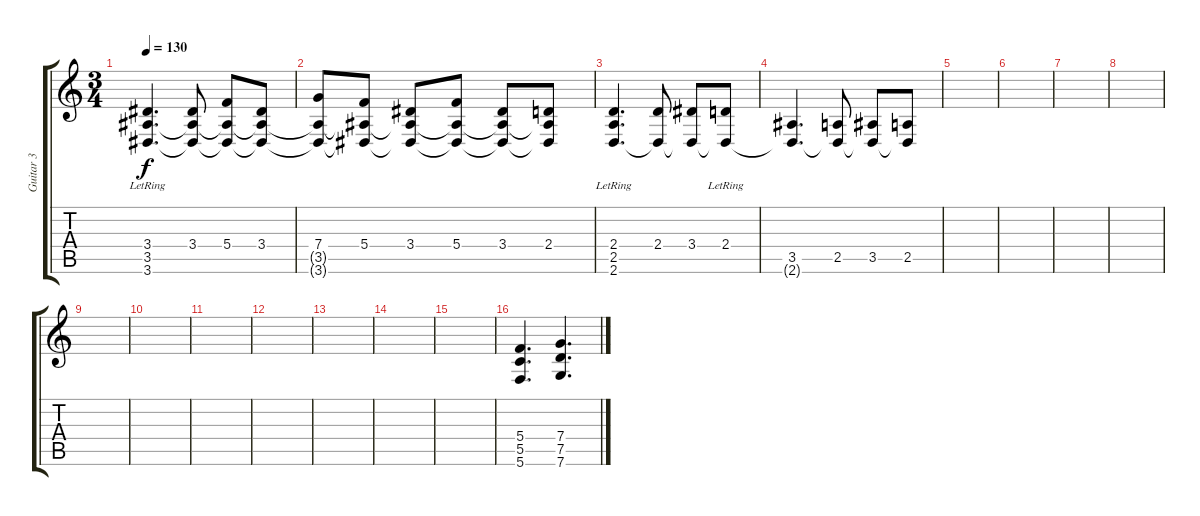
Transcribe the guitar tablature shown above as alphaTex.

\track ("Guitar 3" "Guitar 3") {instrument distortionguitar}
\staff {score tabs}
\tuning (D4 A3 F3 C3 G2 C2) {hide}
\ts (3 4)
\tempo 130
\clef g2
\ks c
(3.4{lr} 3.5{lr} 3.6{lr}).4{d dy f} (3.4 3.5{t} 3.6{t}).8 (5.4 3.5{t} 3.6{t}).8 (3.4 3.5{t} 3.6{t}).8 |
(7.4 3.5{t} 3.6{t}).8 (5.4 3.5{t} 3.6{t}).8 (3.4 3.5{t} 3.6{t}).8 (5.4 3.5{t} 3.6{t}).8 (3.4 3.5{t} 3.6{t}).8 (2.4 3.5{t} 3.6{t}).8 |
(2.4{lr} 2.5{lr} 2.6{lr}).4{d} (2.4 2.6{t}).8 (3.4 2.6{t}).8 (2.4{lr} 2.6{t}).8 |
(3.5 2.6{t}).4{d} (2.5 2.6{t}).8 (3.5 2.6{t}).8 (2.5 2.6{t}).8 |
|
|
|
|
|
|
|
|
|
|
|
(5.4 5.5 5.6).4{d} (7.4 7.5 7.6).4{d}
